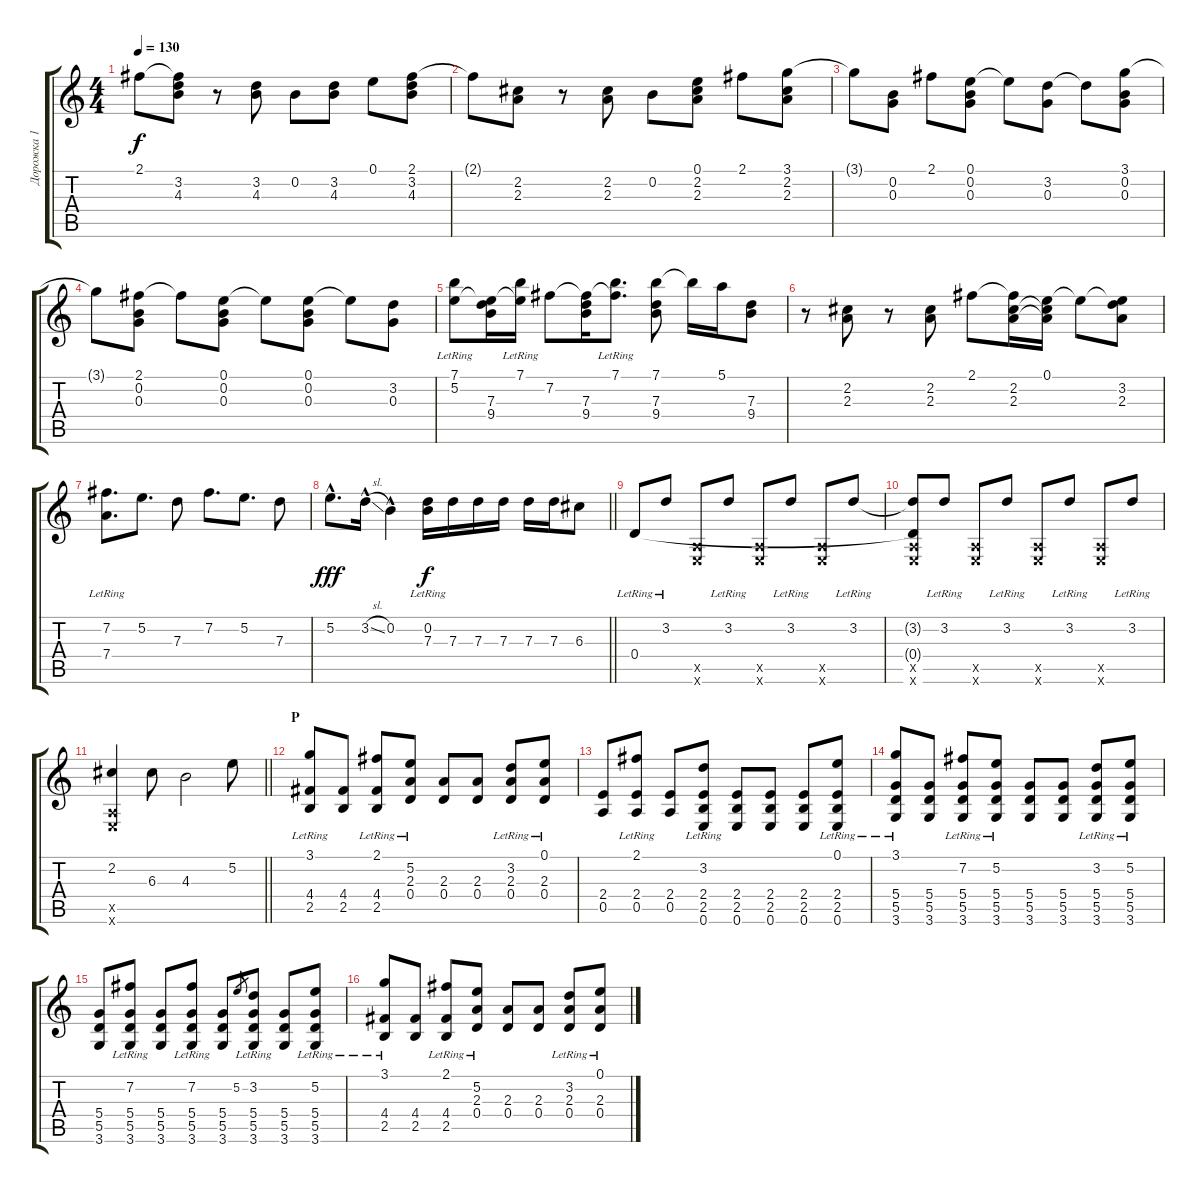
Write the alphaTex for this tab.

\track ("Дорожка 1" "Дорожка 1") {instrument acousticguitarsteel}
\staff {score tabs}
\tuning (E4 B3 G3 D3 A2 E2) {hide}
\ts (4 4)
\tempo 130
\clef g2
\ks c
2.1.8{dy f} (2.1{t} 3.2 4.3).8 r.8 (3.2 4.3).8 0.2.8 (3.2 4.3).8 0.1.8 (2.1 3.2 4.3).8 |
2.1{t}.8 (2.2 2.3).8 r.8 (2.2 2.3).8 0.2.8 (0.1 2.2 2.3).8 2.1.8 (3.1 2.2 2.3).8 |
3.1{t}.8 (0.2 0.3).8 2.1.8 (0.1 0.2 0.3).8 0.1{t}.8 (3.2 0.3).8 3.2{t}.8 (3.1 0.2 0.3).8 |
3.1{t}.8 (2.1 0.2 0.3).8 2.1{t}.8 (0.1 0.2 0.3).8 0.1{t}.8 (0.1 0.2 0.3).8 0.1{t}.8 (3.2 0.3).8 |
(7.1{lr} 5.2).8 (5.2{t} 7.3 9.4).16 (7.1{lr} 5.2{t}).16 7.2.8 (7.2{t} 7.3 9.4).16 (7.1{lr} 7.2{t}).8{d} (7.1 7.3 9.4).8 7.1{t}.16 5.1.16 (7.3 9.4).8 |
r.8 (2.2 2.3).8 r.8 (2.2 2.3).8 2.1.8 (2.1{t} 2.2 2.3).16 (0.1 2.2{t} 2.3{t}).16 0.1{t}.8 (0.1{t} 3.2 2.3).8 |
(7.2 7.4{lr}).8{d} 5.2.8{d} 7.3.8 7.2.8{d} 5.2.8{d} 7.3.8 |
\barLineRight lightlight
5.2{hac}.8{d dy fff} 3.2{sl hac}.16 0.2{hac}.4 (0.2{lr} 7.3).16{dy f} 7.3.16 7.3.16 7.3.16 7.3.16 7.3.16 6.3.8 |
0.4{lr}.8 3.2{lr}.8 (0.5{x} 0.6{x}).8 3.2{lr}.8 (0.5{x} 0.6{x}).8 3.2{lr}.8 (0.5{x} 0.6{x}).8 3.2{lr}.8 |
(3.2{t} 0.4{t} 0.5{x} 0.6{x}).8 3.2{lr}.8 (0.5{x} 0.6{x}).8 3.2{lr}.8 (0.5{x} 0.6{x}).8 3.2{lr}.8 (0.5{x} 0.6{x}).8 3.2{lr}.8 |
\barLineRight lightlight
(2.2 0.5{x} 0.6{x}).4 6.3.8 4.3.2 5.2.8 |
\section ("" "P")
(3.1{lr} 4.4 2.5).8 (4.4 2.5).8 (2.1{lr} 4.4 2.5).8 (5.2{lr} 2.3 0.4).8 (2.3 0.4).8 (2.3 0.4).8 (3.2{lr} 2.3 0.4).8 (0.1{lr} 2.3 0.4).8 |
(2.4 0.5).8 (2.1{lr} 2.4 0.5).8 (2.4 0.5).8 (3.2{lr} 2.4 2.5 0.6).8 (2.4 2.5 0.6).8 (2.4 2.5 0.6).8 (2.4 2.5 0.6).8 (0.1{lr} 2.4 2.5 0.6).8 |
(3.1{lr} 5.4 5.5 3.6).8 (5.4 5.5 3.6).8 (7.2{lr} 5.4 5.5 3.6).8 (5.2{lr} 5.4 5.5 3.6).8 (5.4 5.5 3.6).8 (5.4 5.5 3.6).8 (3.2{lr} 5.4 5.5 3.6).8 (5.2{lr} 5.4 5.5 3.6).8 |
(5.4 5.5 3.6).8 (7.2{lr} 5.4 5.5 3.6).8 (5.4 5.5 3.6).8 (7.2{lr} 5.4 5.5 3.6).8 (5.4 5.5 3.6).8 5.2.8{gr} (3.2{lr} 5.4 5.5 3.6).8 (5.4 5.5 3.6).8 (5.2{lr} 5.4 5.5 3.6).8 |
(3.1{lr} 4.4 2.5).8 (4.4 2.5).8 (2.1{lr} 4.4 2.5).8 (5.2{lr} 2.3 0.4).8 (2.3 0.4).8 (2.3 0.4).8 (3.2{lr} 2.3 0.4).8 (0.1{lr} 2.3 0.4).8
